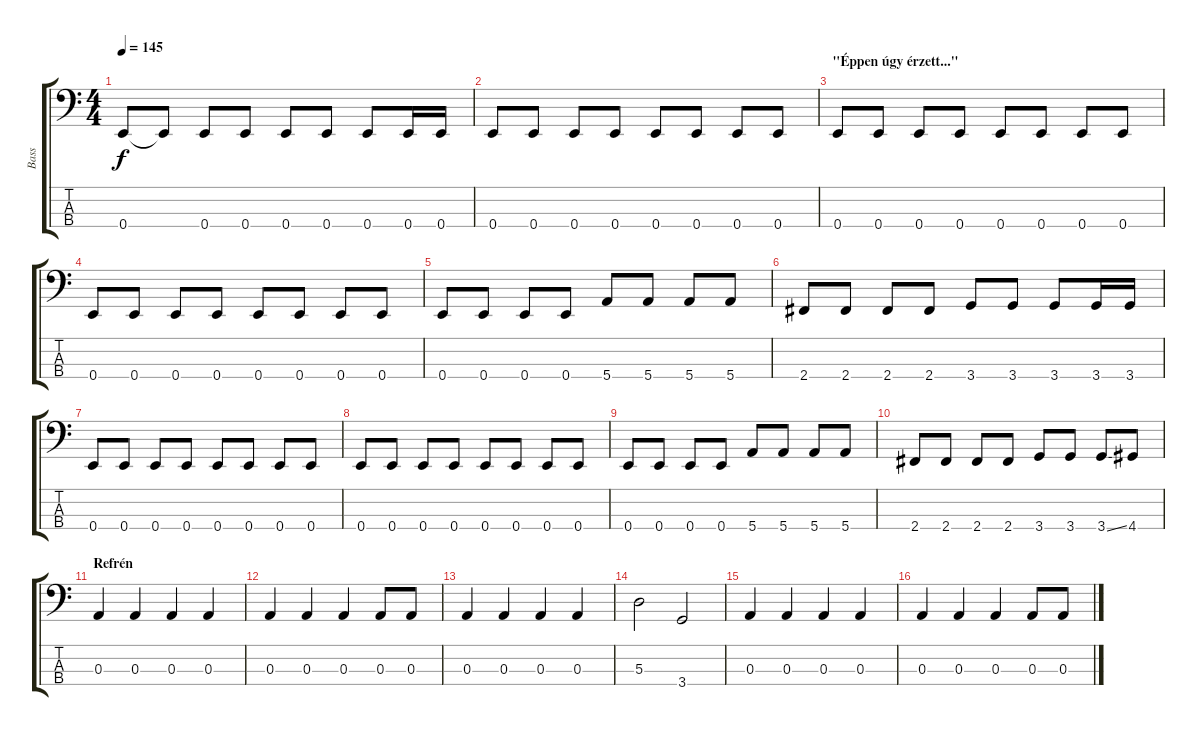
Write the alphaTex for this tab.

\track ("Bass" "Bass") {instrument electricbasspick}
\staff {score tabs}
\tuning (G2 D2 A1 E1) {hide}
\ts (4 4)
\tempo 145
\clef f4
\ks c
0.4.8{dy f} 0.4{t}.8 0.4.8 0.4.8 0.4.8 0.4.8 0.4.8 0.4.16 0.4.16 |
0.4.8 0.4.8 0.4.8 0.4.8 0.4.8 0.4.8 0.4.8 0.4.8 |
\section ("" "\"Éppen úgy érzett...\"")
0.4.8 0.4.8 0.4.8 0.4.8 0.4.8 0.4.8 0.4.8 0.4.8 |
0.4.8 0.4.8 0.4.8 0.4.8 0.4.8 0.4.8 0.4.8 0.4.8 |
0.4.8 0.4.8 0.4.8 0.4.8 5.4.8 5.4.8 5.4.8 5.4.8 |
2.4.8 2.4.8 2.4.8 2.4.8 3.4.8 3.4.8 3.4.8 3.4.16 3.4.16 |
0.4.8 0.4.8 0.4.8 0.4.8 0.4.8 0.4.8 0.4.8 0.4.8 |
0.4.8 0.4.8 0.4.8 0.4.8 0.4.8 0.4.8 0.4.8 0.4.8 |
0.4.8 0.4.8 0.4.8 0.4.8 5.4.8 5.4.8 5.4.8 5.4.8 |
2.4.8 2.4.8 2.4.8 2.4.8 3.4.8 3.4.8 3.4{ss}.8 4.4.8 |
\section ("" "Refrén")
0.3.4 0.3.4 0.3.4 0.3.4 |
0.3.4 0.3.4 0.3.4 0.3.8 0.3.8 |
0.3.4 0.3.4 0.3.4 0.3.4 |
5.3.2 3.4.2 |
0.3.4 0.3.4 0.3.4 0.3.4 |
0.3.4 0.3.4 0.3.4 0.3.8 0.3.8
